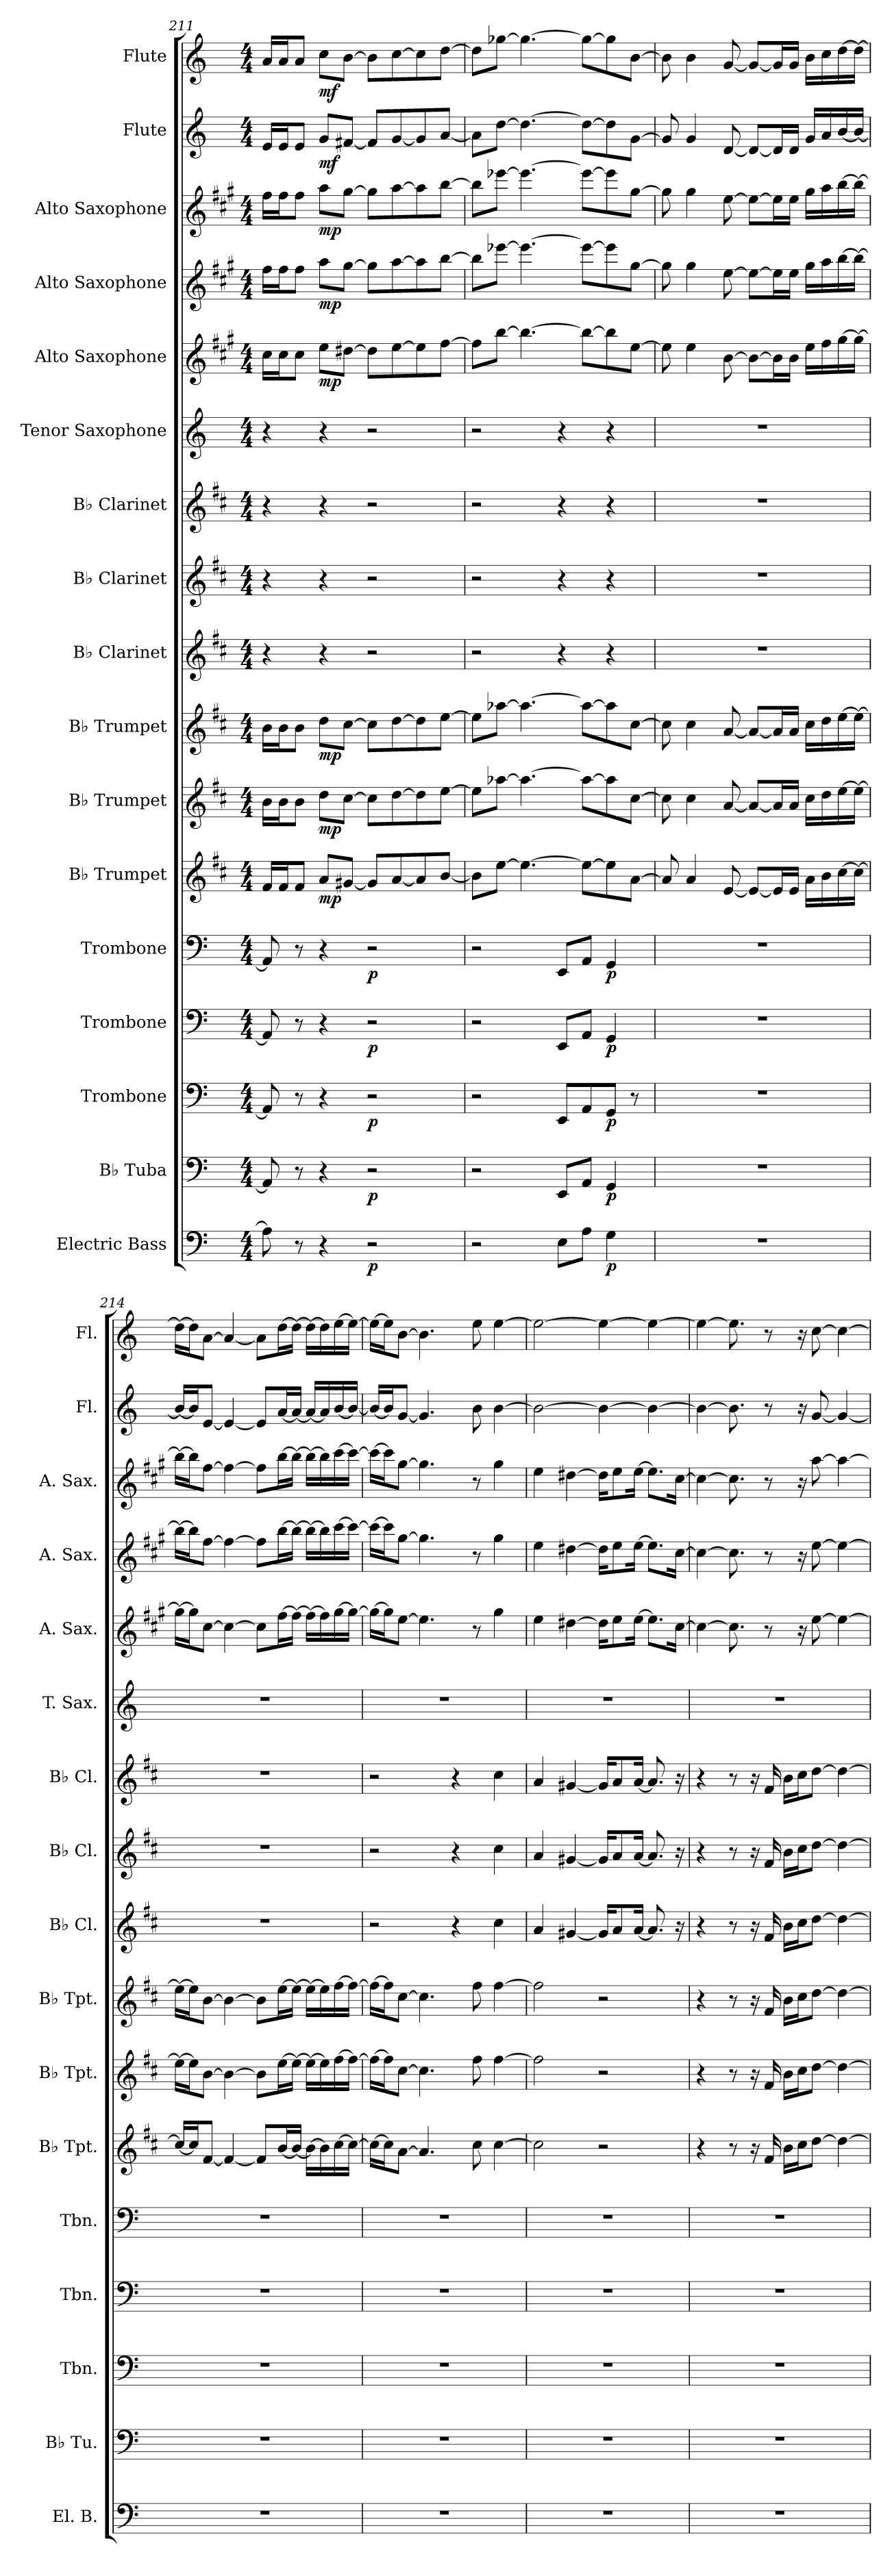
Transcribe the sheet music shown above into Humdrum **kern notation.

**kern	**dynam	**kern	**dynam	**kern	**dynam	**kern	**dynam	**kern	**dynam	**kern	**dynam	**kern	**dynam	**kern	**dynam	**kern	**kern	**kern	**kern	**kern	**dynam	**kern	**dynam	**kern	**dynam	**kern	**dynam	**kern	**dynam
*part17	*part17	*part16	*part16	*part15	*part15	*part14	*part14	*part13	*part13	*part12	*part12	*part11	*part11	*part10	*part10	*part9	*part8	*part7	*part6	*part5	*part5	*part4	*part4	*part3	*part3	*part2	*part2	*part1	*part1
*staff17	*staff17	*staff16	*staff16	*staff15	*staff15	*staff14	*staff14	*staff13	*staff13	*staff12	*staff12	*staff11	*staff11	*staff10	*staff10	*staff9	*staff8	*staff7	*staff6	*staff5	*staff5	*staff4	*staff4	*staff3	*staff3	*staff2	*staff2	*staff1	*staff1
*I"Electric Bass	*	*I"B♭ Tuba	*	*I"Trombone	*	*I"Trombone	*	*I"Trombone	*	*I"B♭ Trumpet	*	*I"B♭ Trumpet	*	*I"B♭ Trumpet	*	*I"B♭ Clarinet	*I"B♭ Clarinet	*I"B♭ Clarinet	*I"Tenor Saxophone	*I"Alto Saxophone	*	*I"Alto Saxophone	*	*I"Alto Saxophone	*	*I"Flute	*	*I"Flute	*
*I'El. B.	*	*I'B♭ Tu.	*	*I'Tbn.	*	*I'Tbn.	*	*I'Tbn.	*	*I'B♭ Tpt.	*	*I'B♭ Tpt.	*	*I'B♭ Tpt.	*	*I'B♭ Cl.	*I'B♭ Cl.	*I'B♭ Cl.	*I'T. Sax.	*I'A. Sax.	*	*I'A. Sax.	*	*I'A. Sax.	*	*I'Fl.	*	*I'Fl.	*
*clefF4	*	*clefF4	*	*clefF4	*	*clefF4	*	*clefF4	*	*clefG2	*	*clefG2	*	*clefG2	*	*clefG2	*clefG2	*clefG2	*clefG2	*clefG2	*	*clefG2	*	*clefG2	*	*clefG2	*	*clefG2	*
*ITrd7c12	*	*	*	*	*	*	*	*	*	*ITrd1c2	*	*ITrd1c2	*	*ITrd1c2	*	*ITrd1c2	*ITrd1c2	*ITrd1c2	*ITrd8c14	*ITrd5c9	*	*ITrd5c9	*	*ITrd5c9	*	*	*	*	*
*k[]	*	*k[]	*	*k[]	*	*k[]	*	*k[]	*	*k[]	*	*k[]	*	*k[]	*	*k[]	*k[]	*k[]	*k[]	*k[]	*	*k[]	*	*k[]	*	*k[]	*	*k[]	*
*M4/4	*	*M4/4	*	*M4/4	*	*M4/4	*	*M4/4	*	*M4/4	*	*M4/4	*	*M4/4	*	*M4/4	*M4/4	*M4/4	*M4/4	*M4/4	*	*M4/4	*	*M4/4	*	*M4/4	*	*M4/4	*
=211	=211	=211	=211	=211	=211	=211	=211	=211	=211	=211	=211	=211	=211	=211	=211	=211	=211	=211	=211	=211	=211	=211	=211	=211	=211	=211	=211	=211	=211
8AA\]	.	8AA/]	.	8AA/]	.	8AA/]	.	8AA/]	.	16e/LL	.	16a\LL	.	16a\LL	.	4r	4r	4r	4r	16e\LL	.	16a\LL	.	16a\LL	.	16e/LL	.	16a/LL	.
.	.	.	.	.	.	.	.	.	.	16e/J	.	16a\J	.	16a\J	.	.	.	.	.	16e\J	.	16a\J	.	16a\J	.	16e/J	.	16a/J	.
8r	.	8r	.	8r	.	8r	.	8r	.	8e/J	.	8a\J	.	8a\J	.	.	.	.	.	8e\J	.	8a\J	.	8a\J	.	8e/J	.	8a/J	.
!	!	!	!	!	!	!	!	!	!	!	!LO:DY:b	!	!LO:DY:b	!	!LO:DY:b	!	!	!	!	!	!LO:DY:b	!	!LO:DY:b	!	!LO:DY:b	!	!LO:DY:b	!	!LO:DY:b
4r	.	4r	.	4r	.	4r	.	4r	.	8g/L	mp	8cc\L	mp	8cc\L	mp	4r	4r	4r	4r	8g\L	mp	8cc\L	mp	8cc\L	mp	8g/L	mf	8cc\L	mf
.	.	.	.	.	.	.	.	.	.	[8f#X/J	.	[8b\J	.	[8b\J	.	.	.	.	.	[8f#X\J	.	[8b\J	.	[8b\J	.	[8f#X/J	.	[8b\J	.
!	!LO:DY:b	!	!LO:DY:b	!	!LO:DY:b	!	!LO:DY:b	!	!LO:DY:b	!	!	!	!	!	!	!	!	!	!	!	!	!	!	!	!	!	!	!	!
2r	p	2r	p	2r	p	2r	p	2r	p	8f#/L]	.	8b\L]	.	8b\L]	.	2r	2r	2r	2r	8f#\L]	.	8b\L]	.	8b\L]	.	8f#/L]	.	8b\L]	.
.	.	.	.	.	.	.	.	.	.	[8g/	.	[8cc\	.	[8cc\	.	.	.	.	.	[8g\	.	[8cc\	.	[8cc\	.	[8g/	.	[8cc\	.
.	.	.	.	.	.	.	.	.	.	8g/]	.	8cc\]	.	8cc\]	.	.	.	.	.	8g\]	.	8cc\]	.	8cc\]	.	8g/]	.	8cc\]	.
.	.	.	.	.	.	.	.	.	.	[8a/J	.	[8dd\J	.	[8dd\J	.	.	.	.	.	[8a\J	.	[8dd\J	.	[8dd\J	.	[8a/J	.	[8dd\J	.
=212	=212	=212	=212	=212	=212	=212	=212	=212	=212	=212	=212	=212	=212	=212	=212	=212	=212	=212	=212	=212	=212	=212	=212	=212	=212	=212	=212	=212	=212
2r	.	2r	.	2r	.	2r	.	2r	.	8a\L]	.	8dd\L]	.	8dd\L]	.	2r	2r	2r	2r	8a\L]	.	8dd\L]	.	8dd\L]	.	8a\L]	.	8dd\L]	.
.	.	.	.	.	.	.	.	.	.	[8dd\J	.	[8gg-X\J	.	[8gg-X\J	.	.	.	.	.	[8dd\J	.	[8gg-X\J	.	[8gg-X\J	.	[8dd\J	.	[8gg-X\J	.
.	.	.	.	.	.	.	.	.	.	4.dd\_	.	4.gg-\_	.	4.gg-\_	.	.	.	.	.	4.dd\_	.	4.gg-\_	.	4.gg-\_	.	4.dd\_	.	4.gg-\_	.
8EE\L	.	8EE/L	.	8EE/L	.	8EE/L	.	8EE/L	.	.	.	.	.	.	.	4r	4r	4r	4r	.	.	.	.	.	.	.	.	.	.
8AA\J	.	8AA/J	.	8AA/	.	8AA/J	.	8AA/J	.	8dd\L_	.	8gg-\L_	.	8gg-\L_	.	.	.	.	.	8dd\L_	.	8gg-\L_	.	8gg-\L_	.	8dd\L_	.	8gg-\L_	.
!	!LO:DY:b	!	!LO:DY:b	!	!LO:DY:b	!	!LO:DY:b	!	!LO:DY:b	!	!	!	!	!	!	!	!	!	!	!	!	!	!	!	!	!	!	!	!
4GG\	p	4GG/	p	8GG/J	p	4GG/	p	4GG/	p	8dd\]	.	8gg-\]	.	8gg-\]	.	4r	4r	4r	4r	8dd\]	.	8gg-\]	.	8gg-\]	.	8dd\]	.	8gg-\]	.
.	.	.	.	8r	.	.	.	.	.	[8g\J	.	[8b\J	.	[8b\J	.	.	.	.	.	[8g\J	.	[8b\J	.	[8b\J	.	[8g\J	.	[8b\J	.
=213	=213	=213	=213	=213	=213	=213	=213	=213	=213	=213	=213	=213	=213	=213	=213	=213	=213	=213	=213	=213	=213	=213	=213	=213	=213	=213	=213	=213	=213
1r	.	1r	.	1r	.	1r	.	1r	.	8g/]	.	8b\]	.	8b\]	.	1r	1r	1r	1r	8g\]	.	8b\]	.	8b\]	.	8g/]	.	8b\]	.
.	.	.	.	.	.	.	.	.	.	4g/	.	4b\	.	4b\	.	.	.	.	.	4g\	.	4b\	.	4b\	.	4g/	.	4b\	.
.	.	.	.	.	.	.	.	.	.	[8d/	.	[8g/	.	[8g/	.	.	.	.	.	[8d\	.	[8g\	.	[8g\	.	[8d/	.	[8g/	.
.	.	.	.	.	.	.	.	.	.	8d/L_	.	8g/L_	.	8g/L_	.	.	.	.	.	8d\L_	.	8g\L_	.	8g\L_	.	8d/L_	.	8g/L_	.
.	.	.	.	.	.	.	.	.	.	16d/L]	.	16g/L]	.	16g/L]	.	.	.	.	.	16d\L]	.	16g\L]	.	16g\L]	.	16d/L]	.	16g/L]	.
.	.	.	.	.	.	.	.	.	.	16d/JJ	.	16g/JJ	.	16g/JJ	.	.	.	.	.	16d\JJ	.	16g\JJ	.	16g\JJ	.	16d/JJ	.	16g/JJ	.
.	.	.	.	.	.	.	.	.	.	16g\LL	.	16b\LL	.	16b\LL	.	.	.	.	.	16g\LL	.	16b\LL	.	16b\LL	.	16g/LL	.	16b\LL	.
.	.	.	.	.	.	.	.	.	.	16a\	.	16cc\	.	16cc\	.	.	.	.	.	16a\	.	16cc\	.	16cc\	.	16a/	.	16cc\	.
.	.	.	.	.	.	.	.	.	.	[16b\	.	[16dd\	.	[16dd\	.	.	.	.	.	[16b\	.	[16dd\	.	[16dd\	.	[16b/	.	[16dd\	.
.	.	.	.	.	.	.	.	.	.	16b\JJ_	.	16dd\JJ_	.	16dd\JJ_	.	.	.	.	.	16b\JJ_	.	16dd\JJ_	.	16dd\JJ_	.	16b/JJ_	.	16dd\JJ_	.
=214	=214	=214	=214	=214	=214	=214	=214	=214	=214	=214	=214	=214	=214	=214	=214	=214	=214	=214	=214	=214	=214	=214	=214	=214	=214	=214	=214	=214	=214
1r	.	1r	.	1r	.	1r	.	1r	.	16b/LL_	.	16dd\LL_	.	16dd\LL_	.	1r	1r	1r	1r	16b\LL_	.	16dd\LL_	.	16dd\LL_	.	16b/LL_	.	16dd\LL_	.
.	.	.	.	.	.	.	.	.	.	16b/J]	.	16dd\J]	.	16dd\J]	.	.	.	.	.	16b\J]	.	16dd\J]	.	16dd\J]	.	16b/J]	.	16dd\J]	.
.	.	.	.	.	.	.	.	.	.	[8e/J	.	[8a\J	.	[8a\J	.	.	.	.	.	[8e\J	.	[8a\J	.	[8a\J	.	[8e/J	.	[8a\J	.
.	.	.	.	.	.	.	.	.	.	4e/_	.	4a\_	.	4a\_	.	.	.	.	.	4e\_	.	4a\_	.	4a\_	.	4e/_	.	4a/_	.
.	.	.	.	.	.	.	.	.	.	8e/L]	.	8a\L]	.	8a\L]	.	.	.	.	.	8e\L]	.	8a\L]	.	8a\L]	.	8e/L]	.	8a\L]	.
.	.	.	.	.	.	.	.	.	.	[16a/L	.	[16dd\L	.	[16dd\L	.	.	.	.	.	[16a\L	.	[16dd\L	.	[16dd\L	.	[16a/L	.	[16dd\L	.
.	.	.	.	.	.	.	.	.	.	16a/JJ_	.	16dd\JJ_	.	16dd\JJ_	.	.	.	.	.	16a\JJ_	.	16dd\JJ_	.	16dd\JJ_	.	16a/JJ_	.	16dd\JJ_	.
.	.	.	.	.	.	.	.	.	.	16a\LL_	.	16dd\LL_	.	16dd\LL_	.	.	.	.	.	16a\LL_	.	16dd\LL_	.	16dd\LL_	.	16a/LL_	.	16dd\LL_	.
.	.	.	.	.	.	.	.	.	.	16a\]	.	16dd\]	.	16dd\]	.	.	.	.	.	16a\]	.	16dd\]	.	16dd\]	.	16a/]	.	16dd\]	.
.	.	.	.	.	.	.	.	.	.	[16b\	.	[16ee\	.	[16ee\	.	.	.	.	.	[16b\	.	[16ee\	.	[16ee\	.	[16b/	.	[16ee\	.
.	.	.	.	.	.	.	.	.	.	16b\JJ_	.	16ee\JJ_	.	16ee\JJ_	.	.	.	.	.	16b\JJ_	.	16ee\JJ_	.	16ee\JJ_	.	16b/JJ_	.	16ee\JJ_	.
!!LO:PB:g=z
=215	=215	=215	=215	=215	=215	=215	=215	=215	=215	=215	=215	=215	=215	=215	=215	=215	=215	=215	=215	=215	=215	=215	=215	=215	=215	=215	=215	=215	=215
1r	.	1r	.	1r	.	1r	.	1r	.	16b\LL_	.	16ee\LL_	.	16ee\LL_	.	2r	2r	2r	1r	16b\LL_	.	16ee\LL_	.	16ee\LL_	.	16b/LL_	.	16ee\LL_	.
.	.	.	.	.	.	.	.	.	.	16b\J]	.	16ee\J]	.	16ee\J]	.	.	.	.	.	16b\J]	.	16ee\J]	.	16ee\J]	.	16b/J]	.	16ee\J]	.
.	.	.	.	.	.	.	.	.	.	[8g\J	.	[8b\J	.	[8b\J	.	.	.	.	.	[8g\J	.	[8b\J	.	[8b\J	.	[8g/J	.	[8b\J	.
.	.	.	.	.	.	.	.	.	.	4.g/]	.	4.b\]	.	4.b\]	.	.	.	.	.	4.g\]	.	4.b\]	.	4.b\]	.	4.g/]	.	4.b\]	.
.	.	.	.	.	.	.	.	.	.	.	.	.	.	.	.	4r	4r	4r	.	.	.	.	.	.	.	.	.	.	.
.	.	.	.	.	.	.	.	.	.	8b\	.	8ee\	.	8ee\	.	.	.	.	.	8r	.	8r	.	8r	.	8b\	.	8ee\	.
.	.	.	.	.	.	.	.	.	.	[4b\	.	[4ee\	.	[4ee\	.	4b\	4b\	4b\	.	4b\	.	4b\	.	4b\	.	[4b\	.	[4ee\	.
=216	=216	=216	=216	=216	=216	=216	=216	=216	=216	=216	=216	=216	=216	=216	=216	=216	=216	=216	=216	=216	=216	=216	=216	=216	=216	=216	=216	=216	=216
1r	.	1r	.	1r	.	1r	.	1r	.	2b\]	.	2ee\]	.	2ee\]	.	4g/	4g/	4g/	1r	4g\	.	4g\	.	4g\	.	2b\_	.	2ee\_	.
.	.	.	.	.	.	.	.	.	.	.	.	.	.	.	.	[4f#X/	[4f#X/	[4f#X/	.	[4f#X\	.	[4f#X\	.	[4f#X\	.	.	.	.	.
.	.	.	.	.	.	.	.	.	.	2r	.	2r	.	2r	.	16f#/KL]	16f#/KL]	16f#/KL]	.	16f#\KL]	.	16f#\KL]	.	16f#\KL]	.	4b\_	.	4ee\_	.
.	.	.	.	.	.	.	.	.	.	.	.	.	.	.	.	8g/	8g/	8g/	.	8g\	.	8g\	.	8g\	.	.	.	.	.
.	.	.	.	.	.	.	.	.	.	.	.	.	.	.	.	[16g/Jk	[16g/Jk	[16g/Jk	.	[16g\Jk	.	[16g\Jk	.	[16g\Jk	.	.	.	.	.
.	.	.	.	.	.	.	.	.	.	.	.	.	.	.	.	8.g/]	8.g/]	8.g/]	.	8.g\L]	.	8.g\L]	.	8.g\L]	.	4b\_	.	4ee\_	.
.	.	.	.	.	.	.	.	.	.	.	.	.	.	.	.	16r	16r	16r	.	[16e\Jk	.	[16e\Jk	.	[16e\Jk	.	.	.	.	.
=217	=217	=217	=217	=217	=217	=217	=217	=217	=217	=217	=217	=217	=217	=217	=217	=217	=217	=217	=217	=217	=217	=217	=217	=217	=217	=217	=217	=217	=217
1r	.	1r	.	1r	.	1r	.	1r	.	4r	.	4r	.	4r	.	4r	4r	4r	1r	4e\_	.	4e\_	.	4e\_	.	4b\_	.	4ee\_	.
.	.	.	.	.	.	.	.	.	.	8r	.	8r	.	8r	.	8r	8r	8r	.	8.e\]	.	8.e\]	.	8.e\]	.	8.b\]	.	8.ee\]	.
.	.	.	.	.	.	.	.	.	.	16r	.	16r	.	16r	.	16r	16r	16r	.	.	.	.	.	.	.	.	.	.	.
.	.	.	.	.	.	.	.	.	.	16e/	.	16e/	.	16e/	.	16e/	16e/	16e/	.	8r	.	8r	.	8r	.	8r	.	8r	.
.	.	.	.	.	.	.	.	.	.	16a\LL	.	16a\LL	.	16a\LL	.	16a\LL	16a\LL	16a\LL	.	.	.	.	.	.	.	.	.	.	.
.	.	.	.	.	.	.	.	.	.	16b\J	.	16b\J	.	16b\J	.	16b\J	16b\J	16b\J	.	16r	.	16r	.	16r	.	16r	.	16r	.
.	.	.	.	.	.	.	.	.	.	[8cc\J	.	[8cc\J	.	[8cc\J	.	[8cc\J	[8cc\J	[8cc\J	.	[8g\	.	[8g\	.	[8cc\	.	[8g/	.	[8cc\	.
.	.	.	.	.	.	.	.	.	.	4cc\_	.	4cc\_	.	4cc\_	.	4cc\_	4cc\_	4cc\_	.	4g\_	.	4g\_	.	4cc\_	.	4g/_	.	4cc\_	.
=	=	=	=	=	=	=	=	=	=	=	=	=	=	=	=	=	=	=	=	=	=	=	=	=	=	=	=	=	=
*-	*-	*-	*-	*-	*-	*-	*-	*-	*-	*-	*-	*-	*-	*-	*-	*-	*-	*-	*-	*-	*-	*-	*-	*-	*-	*-	*-	*-	*-
